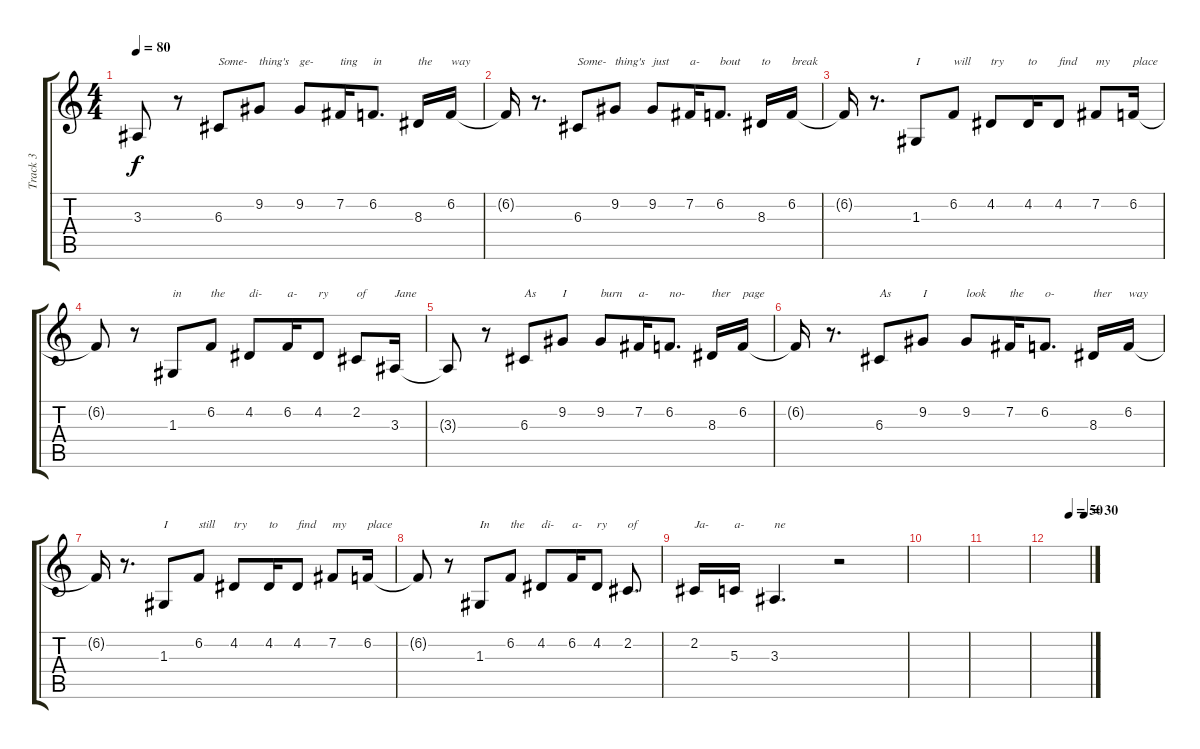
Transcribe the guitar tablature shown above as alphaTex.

\track ("Track 3" "Track 3") {instrument sopranosax}
\staff {score tabs}
\tuning (E4 B3 G3 D3 A2 E2) {hide}
\ts (4 4)
\tempo 80
\clef g2
\ks c
3.3{t}.8{dy f} r.8 6.3.8{txt "Some-"} 9.2.8{txt "thing's"} 9.2.8{txt "ge-"} 7.2.16{txt "ting"} 6.2.8{d txt "in"} 8.3.16{txt "the"} 6.2.16{txt "way"} |
6.2{t}.16 r.8{d} 6.3.8{txt "Some-"} 9.2.8{txt "thing's"} 9.2.8{txt "just"} 7.2.16{txt "a-"} 6.2.8{d txt "bout"} 8.3.16{txt "to"} 6.2.16{txt "break"} |
6.2{t}.16 r.8{d} 1.3.8{txt "I"} 6.2.8{txt "will"} 4.2.8{txt "try"} 4.2.16{txt "to"} 4.2.8{txt "find"} 7.2.8{txt "my"} 6.2.16{txt "place"} |
6.2{t}.8 r.8 1.3.8{txt "in"} 6.2.8{txt "the"} 4.2.8{txt "di-"} 6.2.16{txt "a-"} 4.2.8{txt "ry"} 2.2.8{txt "of"} 3.3.16{txt "Jane"} |
3.3{t}.8 r.8 6.3.8{txt "As"} 9.2.8{txt "I"} 9.2.8{txt "burn"} 7.2.16{txt "a-"} 6.2.8{d txt "no-"} 8.3.16{txt "ther"} 6.2.16{txt "page"} |
6.2{t}.16 r.8{d} 6.3.8{txt "As"} 9.2.8{txt "I"} 9.2.8{txt "look"} 7.2.16{txt "the"} 6.2.8{d txt "o-"} 8.3.16{txt "ther"} 6.2.16{txt "way"} |
6.2{t}.16 r.8{d} 1.3.8{txt "I"} 6.2.8{txt "still"} 4.2.8{txt "try"} 4.2.16{txt "to"} 4.2.8{txt "find"} 7.2.8{txt "my"} 6.2.16{txt "place"} |
6.2{t}.8 r.8 1.3.8{txt "In"} 6.2.8{txt "the"} 4.2.8{txt "di-"} 6.2.16{txt "a-"} 4.2.8{txt "ry"} 2.2.8{d txt "of"} |
2.2.16{txt "Ja-"} 5.3.16{txt "a-"} 3.3.4{d txt "ne"} r.2 |
|
|
\tempo (50 0.5)
\tempo (30 0.875)
